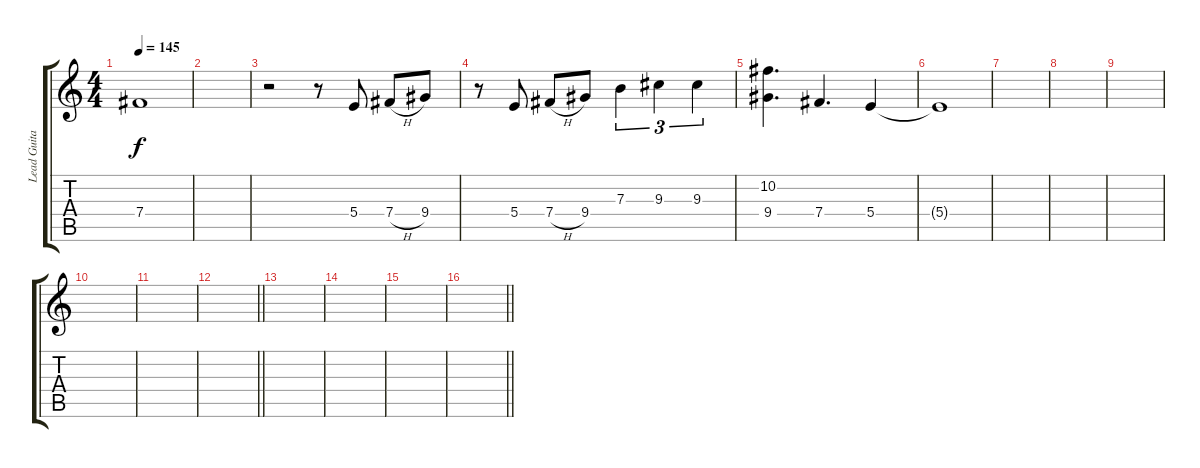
\track ("Lead Guitar" "Lead Guita") {instrument distortionguitar}
\staff {score tabs}
\tuning (Db4 Ab3 E3 B2 Gb2 Db2) {hide}
\ts (4 4)
\tempo 145
\clef g2
\ks c
7.4.1{dy f} |
|
r.2 r.8 5.4.8 7.4{h}.8 9.4.8 |
r.8 5.4.8 7.4{h}.8 9.4.8 7.3.4{tu (3 2)} 9.3.4{tu (3 2)} 9.3.4{tu (3 2)} |
(10.2 9.4).4{d} 7.4.4{d} 5.4.4 |
5.4{t}.1 |
|
|
|
|
|
\barLineRight lightlight
|
|
|
|
\barLineRight lightlight
